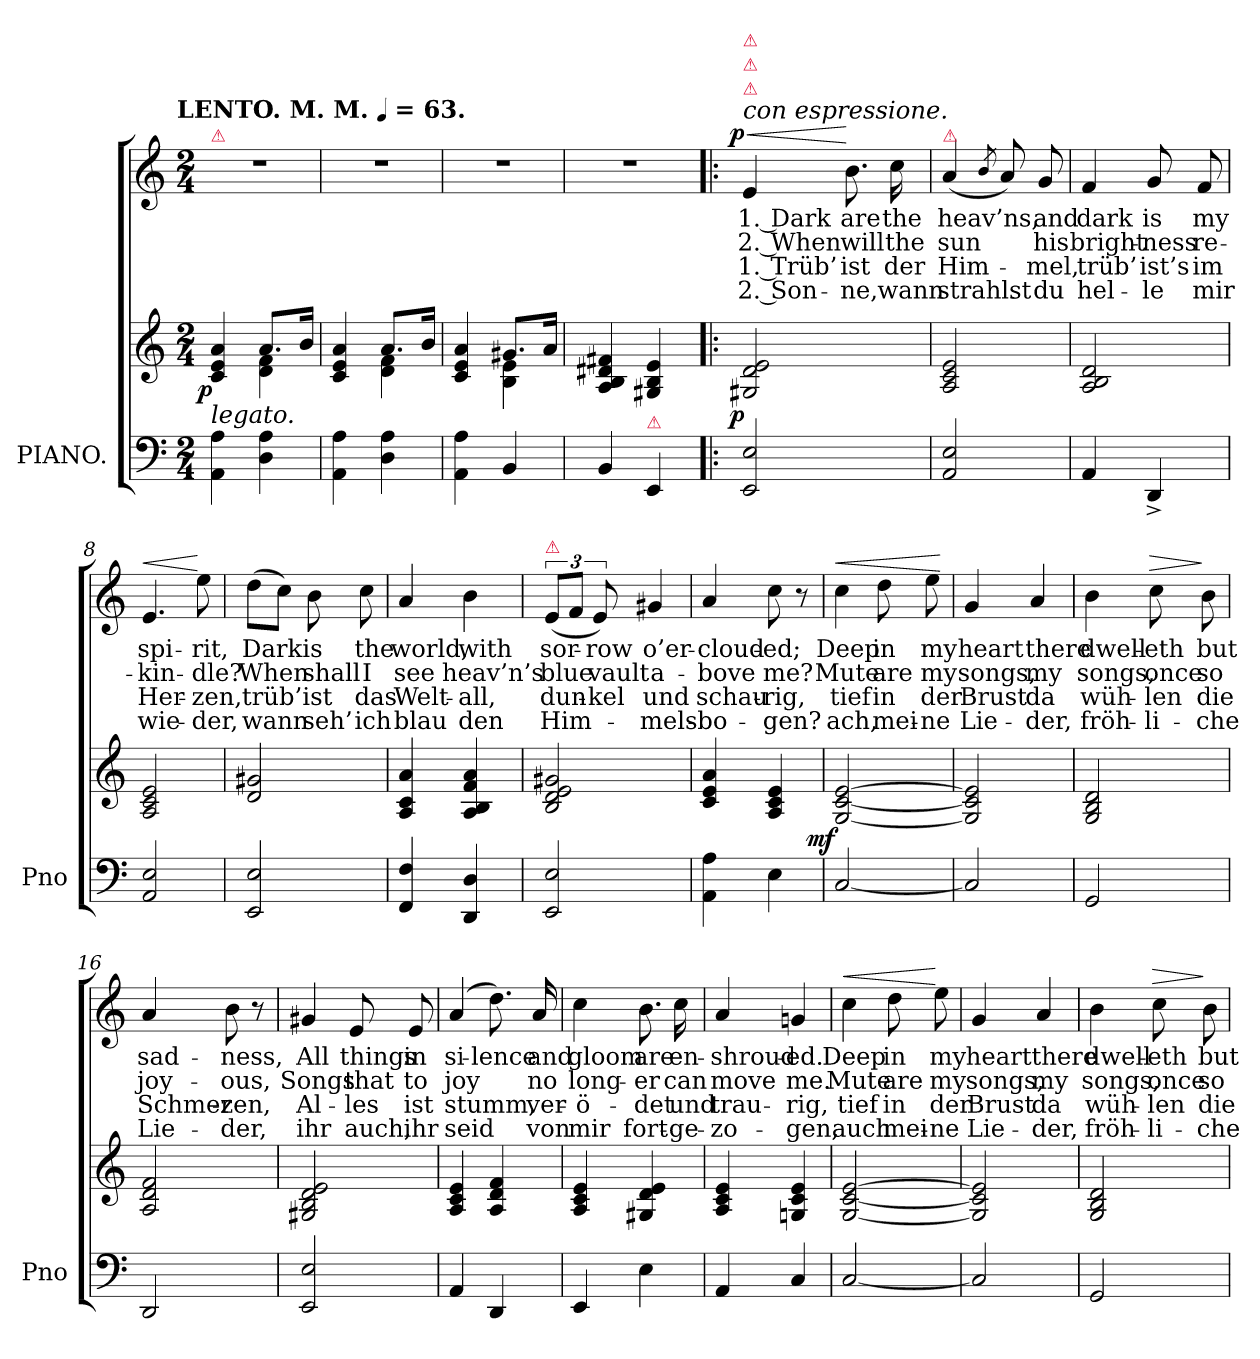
**kern	**kern	**dynam	**kern	**text	**text	**text	**text	**dynam
*part2	*part2	*part2	*part1	*part1	*part1	*part1	*part1	*part1
*staff3	*staff2	*staff2/3	*staff1	*staff1	*staff1	*staff1	*staff1	*staff1
*I"PIANO.	*	*	*	*	*	*	*	*
*I'Pno	*	*	*	*	*	*	*	*
*clefF4	*clefG2	*	*clefG2	*	*	*	*	*
*k[]	*k[]	*	*k[]	*	*	*	*	*
*a:	*a:	*	*a:	*	*	*	*	*
!!LO:TX:omd:t=LENTO. M. M. [quarter] = 63.
*M2/4	*M2/4	*	*M2/4	*	*	*	*	*
*MM63	*MM63	*	*MM63	*	*	*	*	*
=1	=1	=1	=1	=1	=1	=1	=1	=1
*	*^	*	*	*	*	*	*	*
!	!	!	!	!LO:TX:a:color=crimson:t=⚠	!	!	!	!	!
!LO:TX:a:i:t=legato.	!	!	!	!	!	!	!	!	!
!	!	!	!LO:DY:rj	!	!	!	!	!	!
4AA 4A	4c 4e 4a	4ryy	p	2rdd	.	.	.	.	.
4D 4A	8.aL	4d 4f	.	.	.	.	.	.	.
.	16bJk	.	.	.	.	.	.	.	.
=2	=2	=2	=2	=2	=2	=2	=2	=2	=2
4AA 4A	4c 4e 4a	4ryy	.	2rdd	.	.	.	.	.
4D 4A	8.aL	4d 4f	.	.	.	.	.	.	.
.	16bJk	.	.	.	.	.	.	.	.
=3	=3	=3	=3	=3	=3	=3	=3	=3	=3
4AA 4A	4c 4e 4a	4ryy	.	2rdd	.	.	.	.	.
4BB	8.g#XL	4B 4e	.	.	.	.	.	.	.
.	16aJk	.	.	.	.	.	.	.	.
*	*v	*v	*	*	*	*	*	*	*
=4	=4	=4	=4	=4	=4	=4	=4	=4
4BB	4A 4B 4d#X 4f#X	.	2rdd	.	.	.	.	.
!LO:TX:a:color=crimson:t=⚠	!	!	!	!	!	!	!	!
4EE/	4G#X 4B 4e	.	.	.	.	.	.	.
=5!|:	=5!|:	=5!|:	=5!|:	=5!|:	=5!|:	=5!|:	=5!|:	=5!|:
!	!	!	!LO:TX:a:i:t=con espressione.	!	!	!	!	!
!	!	!	!LO:TX:a:color=crimson:t=⚠	!	!	!	!	!
!	!	!	!LO:TX:a:color=crimson:t=⚠	!	!	!	!	!
!	!	!	!LO:TX:a:color=crimson:t=⚠	!	!	!	!	!
!	!	!LO:DY:rj	!	!	!	!	!	!LO:HP:a
!	!	!	!	!	!	!	!	!LO:DY:n=1:a:rj
2EE 2E	2G#X 2d 2e	p	4e	1. Dark	2. When	1. Trüb’	2. Son-	< p
.	.	.	8.b	are	will	ist	-ne,	[
.	.	.	16cc	the	the	der	wann	.
=6	=6	=6	=6	=6	=6	=6	=6	=6
!	!	!	!LO:TX:a:color=crimson:t=⚠	!	!	!	!	!
2AA 2E	2A 2c 2e	.	(<4a	heav’ns,_	sun	Him-	strahlst_	.
.	.	.	8qb/	.	.	.	.	.
.	.	.	8a)	.	.	.	.	.
.	.	.	8g	and	his	-mel,	du	.
=7	=7	=7	=7	=7	=7	=7	=7	=7
4AA/	2A 2B 2d	.	4f	dark	bright-	trüb’	hel-	.
4DD^>	.	.	8g	is	-ness	ist’s	-le	.
.	.	.	8f	my	re-	im	mir	.
=8	=8	=8	=8	=8	=8	=8	=8	=8
!	!	!	!	!	!	!	!	!LO:HP:a
2AA 2E	2A 2c 2e	.	4.e	spi-	kin-	Her-	wie-	<
.	.	.	8ee	-rit,	-dle?	-zen,	-der,	[
=9	=9	=9	=9	=9	=9	=9	=9	=9
2EE 2E	2d 2g#X	.	(>8ddL	Dark	When	trüb’	wann	.
.	.	.	8ccJ)	.	.	.	.	.
.	.	.	8b	is	shall	ist	seh’	.
.	.	.	8cc	the	I	das	ich	.
=10	=10	=10	=10	=10	=10	=10	=10	=10
4FF 4F	4A 4c 4a	.	4a	world,	see	Welt-	blau	.
4DD 4D	4A 4B 4f 4a	.	4b	with	heav’n’s	-all,	den	.
=11	=11	=11	=11	=11	=11	=11	=11	=11
!	!	!	!LO:TX:a:color=crimson:t=⚠	!	!	!	!	!
2EE 2E	2B 2d 2e 2g#X	.	(>12eL	sor-	blue	dun-	Him-	.
.	.	.	12fJ	.	.	.	.	.
.	.	.	12e)	-row	vault	-kel	.	.
.	.	.	4g#X	o’er-	a-	und	-mels-	.
=12	=12	=12	=12	=12	=12	=12	=12	=12
4AA\ 4A\	4c 4e 4a	.	4a	-cloud-	-bove	schau-	-bo-	.
4E	4A 4c 4e	.	8cc	-ed;	me?	-rig,	-gen?	.
.	.	.	8r	.	.	.	.	.
=13	=13	=13	=13	=13	=13	=13	=13	=13
!	!	!LO:DY:rj	!	!	!	!	!	!LO:HP:a
[2C	[2G [2c [2e	mf	4cc	Deep	Mute	tief	ach,	<
.	.	.	8dd	in	are	in	mei-	.
.	.	.	8ee	my	my	der	-ne	.
.	.	.	.	.	.	.	.	[
=14	=14	=14	=14	=14	=14	=14	=14	=14
2C]	2G] 2c] 2e]	.	4g	heart	songs,	Brust	Lie-	.
.	.	.	4a	there	my	da	-der,	.
=15	=15	=15	=15	=15	=15	=15	=15	=15
2GG	2G 2B 2d	.	4b	dwell-	songs,	wüh-	fröh-	.
!	!	!	!	!	!	!	!	!LO:HP:a
.	.	.	8cc	-eth	once	-len	-li-	>
.	.	.	8b	but	so	die	-che	]
=16	=16	=16	=16	=16	=16	=16	=16	=16
2DD	2A 2d 2f	.	4a	sad-	joy-	Schmer-	Lie-	.
.	.	.	8b	-ness,	-ous,	-zen,	-der,	.
.	.	.	8r	.	.	.	.	.
=17	=17	=17	=17	=17	=17	=17	=17	=17
2EE 2E	2G#X 2B 2d 2e	.	4g#X	All	Songs	Al-	ihr	.
.	.	.	8e	things	that	-les	auch,	.
.	.	.	8e	in	to	ist	ihr	.
=18	=18	=18	=18	=18	=18	=18	=18	=18
4AA/	4A 4c 4e	.	(>4a	si-	joy	stumm,	seid	.
4DD/	4A 4d 4f	.	8.dd)	-lence	.	.	.	.
.	.	.	16a	and	no	ver-	von	.
=19	=19	=19	=19	=19	=19	=19	=19	=19
4EE	4A 4c 4e	.	4cc	gloom	long-	-ö-	mir	.
4E	4G#X 4d 4e	.	8.b	are	-er	-det	fort-	.
.	.	.	16cc	en-	can	und	-ge-	.
=20	=20	=20	=20	=20	=20	=20	=20	=20
4AA	4A 4c 4e	.	4a	-shroud-	move	trau-	-zo-	.
4C	4Gn 4c 4e	.	4gn	-ed.	me.	-rig,	-gen,	.
=21	=21	=21	=21	=21	=21	=21	=21	=21
!	!	!	!	!	!	!	!	!LO:HP:a
[2C	[2G [2c [2e	.	4cc	Deep	Mute	tief	auch	<
.	.	.	8dd	in	are	in	mei-	.
.	.	.	8ee	my	my	der	-ne	[
=22	=22	=22	=22	=22	=22	=22	=22	=22
2C]	2G] 2c] 2e]	.	4g	heart	songs,	Brust	Lie-	.
.	.	.	4a	there	my	da	-der,	.
=23	=23	=23	=23	=23	=23	=23	=23	=23
2GG	2G 2B 2d	.	4b	dwell-	songs,	wüh-	fröh-	.
!	!	!	!	!	!	!	!	!LO:HP:a
.	.	.	8cc	-eth	once	-len	-li-	>
.	.	.	8b	but	so	die	-che	]
=	=	=	=	=	=	=	=	=
*-	*-	*-	*-	*-	*-	*-	*-	*-
